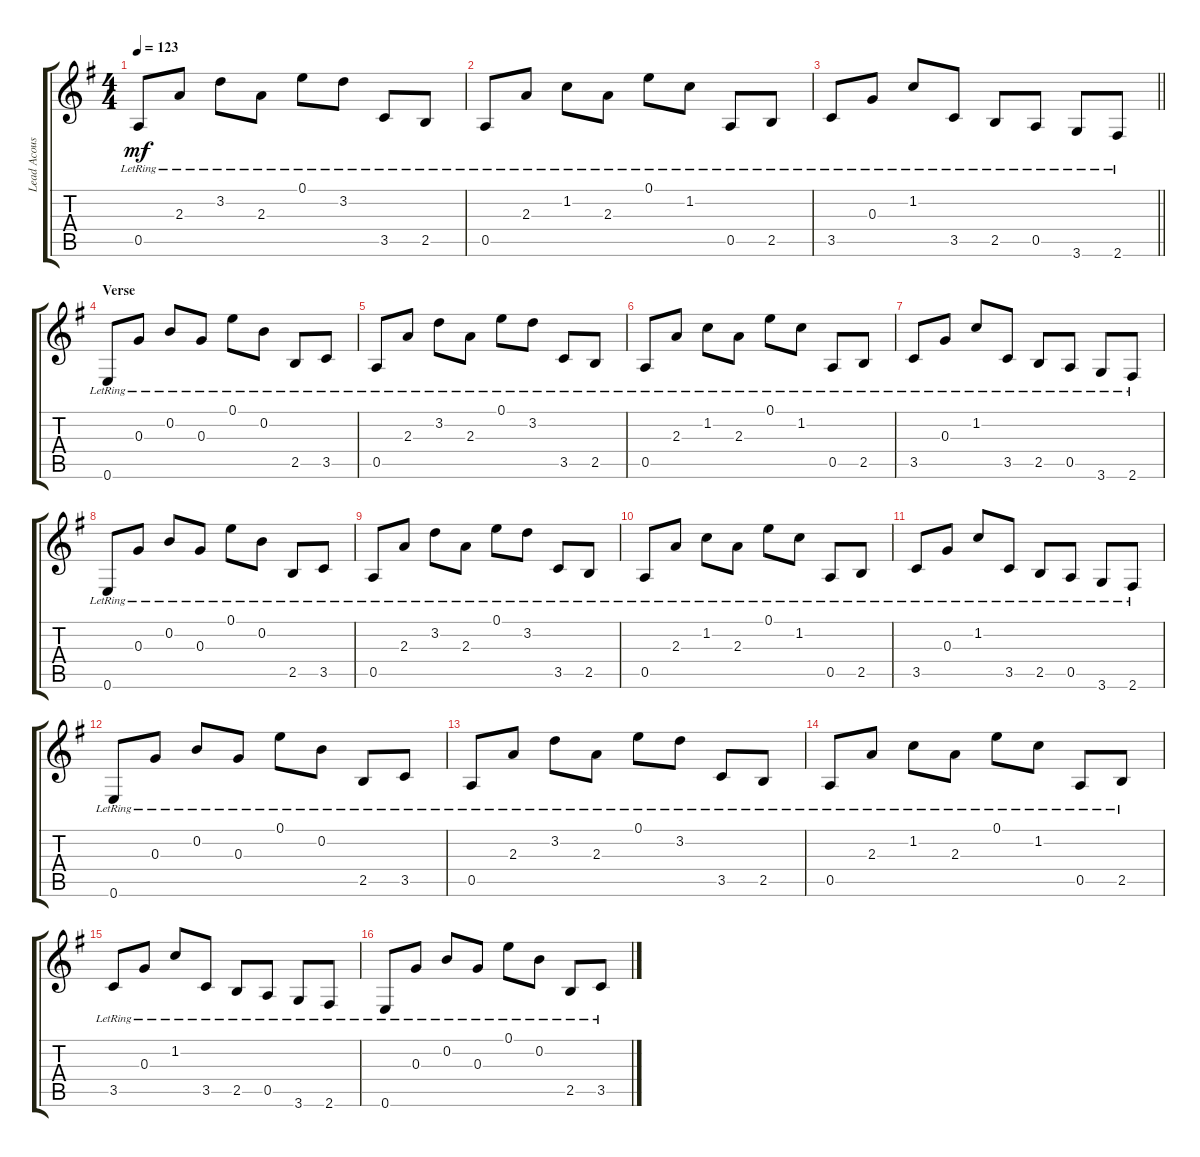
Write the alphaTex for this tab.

\track ("Lead Acoustic" "Lead Acous") {instrument acousticguitarsteel}
\staff {score tabs}
\tuning (E4 B3 G3 D3 A2 E2) {hide}
\ts (4 4)
\tempo 123
\clef g2
\ks g
0.5{lr}.8{dy mf} 2.3{lr}.8 3.2{lr}.8 2.3{lr}.8 0.1{lr}.8 3.2{lr}.8 3.5{lr}.8 2.5{lr}.8 |
0.5{lr}.8 2.3{lr}.8 1.2{lr}.8 2.3{lr}.8 0.1{lr}.8 1.2{lr}.8 0.5{lr}.8 2.5{lr}.8 |
\barLineRight lightlight
3.5{lr}.8 0.3{lr}.8 1.2{lr}.8 3.5{lr}.8 2.5{lr}.8 0.5{lr}.8 3.6{lr}.8 2.6{lr}.8 |
\section ("" "Verse")
0.6{lr}.8 0.3{lr}.8 0.2{lr}.8 0.3{lr}.8 0.1{lr}.8 0.2{lr}.8 2.5{lr}.8 3.5{lr}.8 |
0.5{lr}.8 2.3{lr}.8 3.2{lr}.8 2.3{lr}.8 0.1{lr}.8 3.2{lr}.8 3.5{lr}.8 2.5{lr}.8 |
0.5{lr}.8 2.3{lr}.8 1.2{lr}.8 2.3{lr}.8 0.1{lr}.8 1.2{lr}.8 0.5{lr}.8 2.5{lr}.8 |
3.5{lr}.8 0.3{lr}.8 1.2{lr}.8 3.5{lr}.8 2.5{lr}.8 0.5{lr}.8 3.6{lr}.8 2.6{lr}.8 |
0.6{lr}.8 0.3{lr}.8 0.2{lr}.8 0.3{lr}.8 0.1{lr}.8 0.2{lr}.8 2.5{lr}.8 3.5{lr}.8 |
0.5{lr}.8 2.3{lr}.8 3.2{lr}.8 2.3{lr}.8 0.1{lr}.8 3.2{lr}.8 3.5{lr}.8 2.5{lr}.8 |
0.5{lr}.8 2.3{lr}.8 1.2{lr}.8 2.3{lr}.8 0.1{lr}.8 1.2{lr}.8 0.5{lr}.8 2.5{lr}.8 |
3.5{lr}.8 0.3{lr}.8 1.2{lr}.8 3.5{lr}.8 2.5{lr}.8 0.5{lr}.8 3.6{lr}.8 2.6{lr}.8 |
0.6{lr}.8 0.3{lr}.8 0.2{lr}.8 0.3{lr}.8 0.1{lr}.8 0.2{lr}.8 2.5{lr}.8 3.5{lr}.8 |
0.5{lr}.8 2.3{lr}.8 3.2{lr}.8 2.3{lr}.8 0.1{lr}.8 3.2{lr}.8 3.5{lr}.8 2.5{lr}.8 |
0.5{lr}.8 2.3{lr}.8 1.2{lr}.8 2.3{lr}.8 0.1{lr}.8 1.2{lr}.8 0.5{lr}.8 2.5{lr}.8 |
3.5{lr}.8 0.3{lr}.8 1.2{lr}.8 3.5{lr}.8 2.5{lr}.8 0.5{lr}.8 3.6{lr}.8 2.6{lr}.8 |
0.6{lr}.8 0.3{lr}.8 0.2{lr}.8 0.3{lr}.8 0.1{lr}.8 0.2{lr}.8 2.5{lr}.8 3.5{lr}.8
